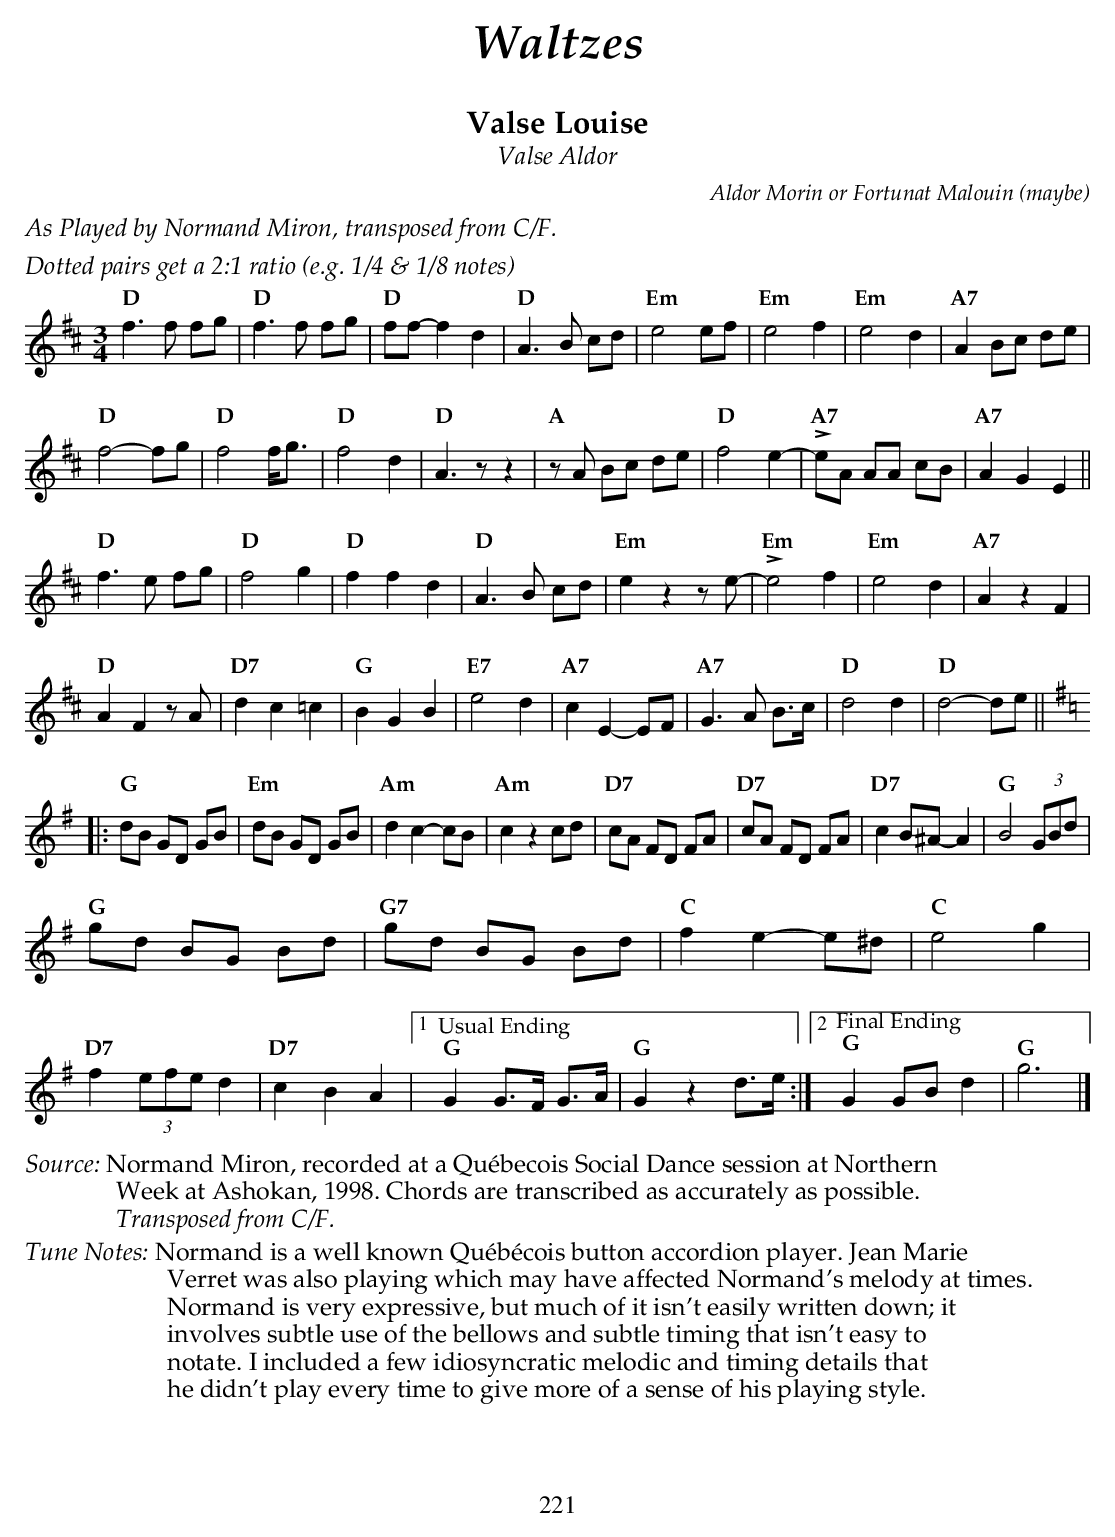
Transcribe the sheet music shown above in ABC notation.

X:1
T:Valse Louise
T:Valse Aldor
C:Aldor Morin or Fortunat Malouin (maybe)
U:s = !slide!
U:t = !trill!
M:3/4
L:1/8
K:Dmaj
%%text $2As Played by Normand Miron, transposed from C/F.$0
%%text $2Dotted pairs get a 2:1 ratio (e.g. 1/4 & 1/8 notes)$0
"D" f2>f2 fg | "D" f2>f2 fg | "D" ff-f2 d2 | "D" A2>B2 cd |\
"Em" e4 ef | "Em" e4 f2 | "Em" e4 d2 | "A7" A2 Bc de |
"D" f4-fg | "D" f4 f<g | "D" f4 d2 | "D" A3z z2 |\
"A" zA Bc de | "D" f4 e2- | "A7" !>!eA AA cB | "A7" A2 G2 E2 ||
"D" f2>e2 fg | "D" f4 g2 | "D" f2 f2 d2 | "D" A2>B2 cd |\
"Em" e2 z2 ze- | "Em" !>!e4 f2 | "Em" e4 d2 | "A7" A2 z2 F2 |
"D" A2 F2 zA | "D7" d2 c2 =c2 | "G" B2 G2 B2 | "E7" e4 d2 |\
"A7" c2 E2-EF | "A7" G3 A B>c | "D" d4 d2 | "D" d4- de ||
[K:Gmaj] |:
"G" dB GD GB | "Em" dB GD GB | "Am" d2 c2- cB | "Am" c2 z2 cd |\
"D7" cA FD FA | "D7" cA FD FA | "D7" c2 B^A- A2 | "G" B4 (3GBd |
"G" gd BG Bd | "G7" gd BG Bd | "C" f2 e2- e^d |"C" e4 g2 |
"D7" f2 (3efe d2 | "D7" c2 B2 A2 | [1"^Usual Ending" "G" G2 G>F G>A |\
"G" G2 z2 d>e :| [2"^Final Ending" "G" G2 GB d2 | "G" g6 |]
